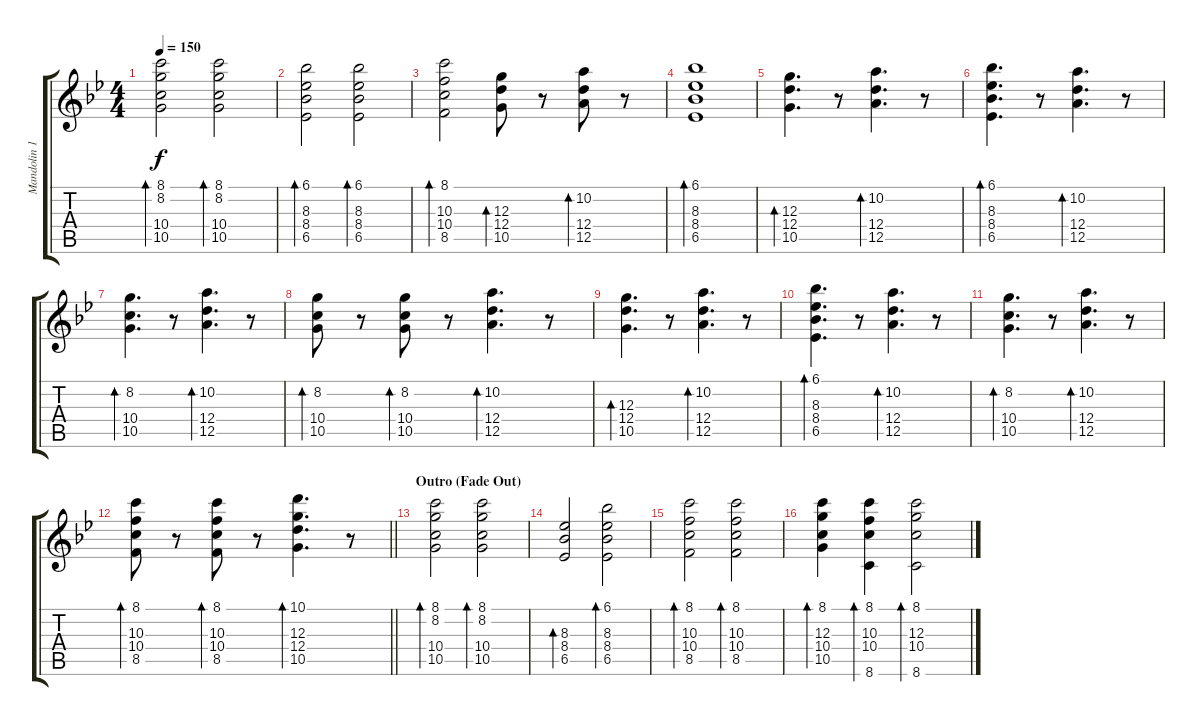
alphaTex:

\track ("Mandolin 1 (Chords)" "Mandolin 1") {instrument acousticguitarsteel}
\staff {score tabs}
\tuning (E4 B3 G3 D3 A2 E2) {hide}
\ts (4 4)
\tempo 150
\clef g2
\ks gminor
(8.1 8.2 10.4 10.5).2{bd 60 dy f} (8.1 8.2 10.4 10.5).2{bd 60} |
(6.1 8.3 8.4 6.5).2{bd 60} (6.1 8.3 8.4 6.5).2{bd 60} |
(8.1 10.3 10.4 8.5).2{bd 60} (12.3 12.4 10.5).8{bd 60} r.8 (10.2 12.4 12.5).8{bd 60} r.8 |
(6.1 8.3 8.4 6.5).1{bd 60} |
(12.3 12.4 10.5).4{d bd 60} r.8 (10.2 12.4 12.5).4{d bd 60} r.8 |
(6.1 8.3 8.4 6.5).4{d bd 60} r.8 (10.2 12.4 12.5).4{d bd 60} r.8 |
(8.2 10.4 10.5).4{d bd 60} r.8 (10.2 12.4 12.5).4{d bd 60} r.8 |
(8.2 10.4 10.5).8{bd 60} r.8 (8.2 10.4 10.5).8{bd 60} r.8 (10.2 12.4 12.5).4{d bd 60} r.8 |
(12.3 12.4 10.5).4{d bd 60} r.8 (10.2 12.4 12.5).4{d bd 60} r.8 |
(6.1 8.3 8.4 6.5).4{d bd 60} r.8 (10.2 12.4 12.5).4{d bd 60} r.8 |
(8.2 10.4 10.5).4{d bd 60} r.8 (10.2 12.4 12.5).4{d bd 60} r.8 |
\barLineRight lightlight
(8.1 10.3 10.4 8.5).8{bd 60} r.8 (8.1 10.3 10.4 8.5).8{bd 60} r.8 (10.1 12.3 12.4 10.5).4{d bd 60} r.8{volume 9} |
\section ("" "Outro (Fade Out)")
(8.1 8.2 10.4 10.5).2{bd 120 volume 7} (8.1 8.2 10.4 10.5).2{bd 120} |
(8.3 8.4 6.5).2{bd 120} (6.1 8.3 8.4 6.5).2{bd 120} |
(8.1 10.3 10.4 8.5).2{bd 120} (8.1 10.3 10.4 8.5).2{bd 120} |
(8.1 12.3 10.4 10.5).4{bd 120} (8.1 10.3 10.4 8.6).4{bd 120} (8.1 12.3 10.4 8.6).2{bd 120}
